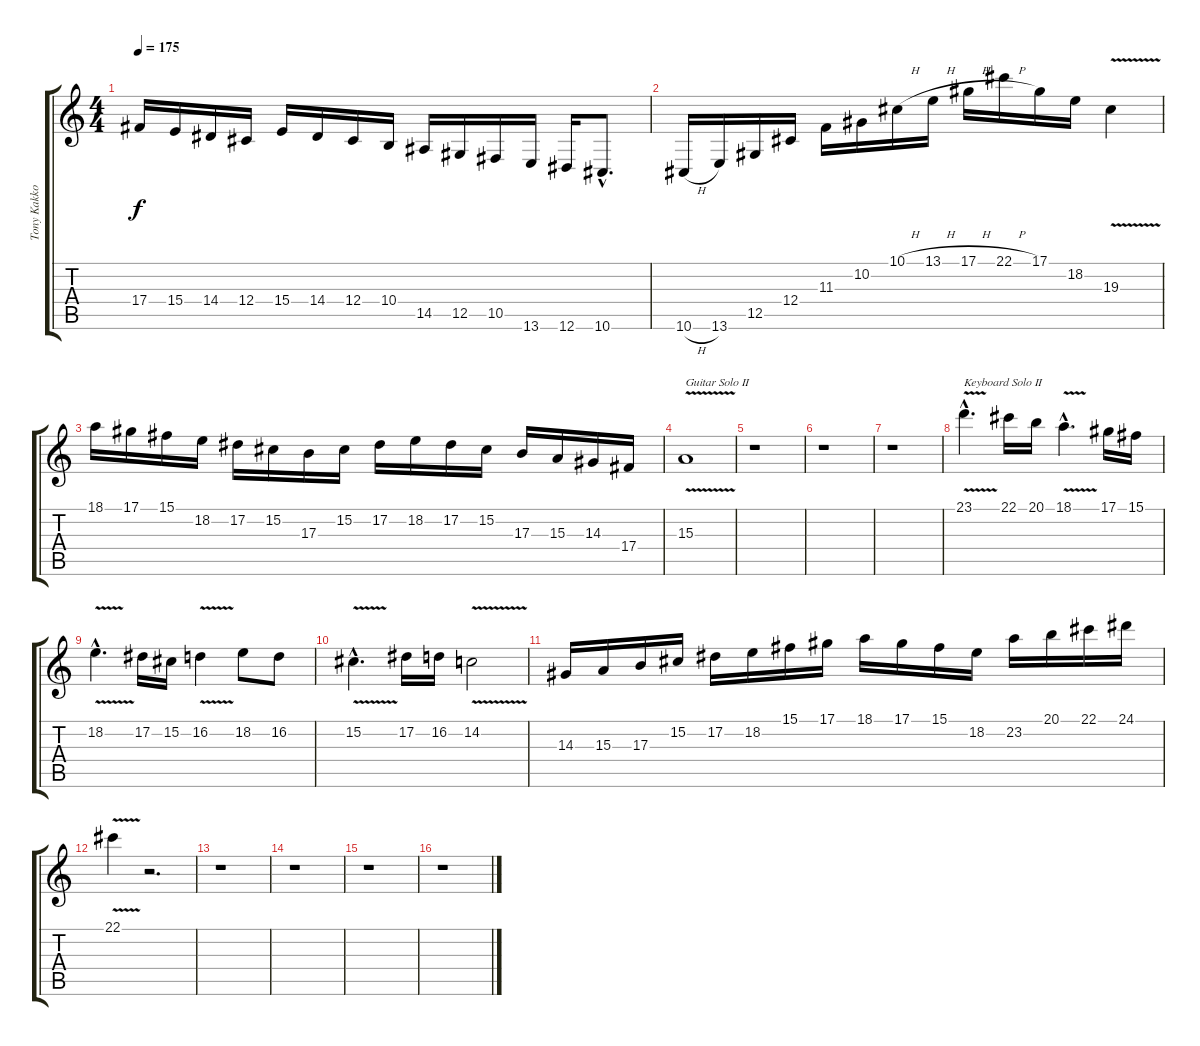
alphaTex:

\track ("Tony Kakko" "Tony Kakko") {instrument harpsichord}
\staff {score tabs}
\tuning (Eb4 Bb3 Gb3 Db3 Ab2 Eb2) {hide}
\ts (4 4)
\tempo 175
\clef g2
\ks c
17.4.16{dy f} 15.4.16 14.4.16 12.4.16 15.4.16 14.4.16 12.4.16 10.4.16 14.5.16 12.5.16 10.5.16 13.6.16 12.6.16 10.6{hac}.8{d} |
10.6{h}.16 13.6.16 12.5.16 12.4.16 11.3.16 10.2.16 10.1{h}.16 13.1{h}.16 17.1{h}.16 22.1{h}.16 17.1.16 18.2.16 19.3{v}.4 |
18.1.16 17.1.16 15.1.16 18.2.16 17.2.16 15.2.16 17.3.16 15.2.16 17.2.16 18.2.16 17.2.16 15.2.16 17.3.16 15.3.16 14.3.16 17.4.16 |
15.3{v}.1{txt "Guitar Solo II"} |
r.1 |
r.1 |
r.1 |
23.1{v hac}.4{d txt "Keyboard Solo II" volume 16 instrument lead2sawtooth} 22.1.16 20.1.16 18.1{v hac}.4{d} 17.1.16 15.1.16 |
18.2{v hac}.4{d} 17.2.16 15.2.16 16.2{v}.4 18.2.8 16.2.8 |
15.2{v hac}.4{d} 17.2.16 16.2.16 14.2{v}.2 |
14.3.16 15.3.16 17.3.16 15.2.16 17.2.16 18.2.16 15.1.16 17.1.16 18.1.16 17.1.16 15.1.16 18.2.16 23.2.16 20.1.16 22.1.16 24.1.16 |
22.1{v}.4 r.2{d} |
r.1{volume 14 instrument harpsichord} |
r.1 |
r.1 |
r.1
